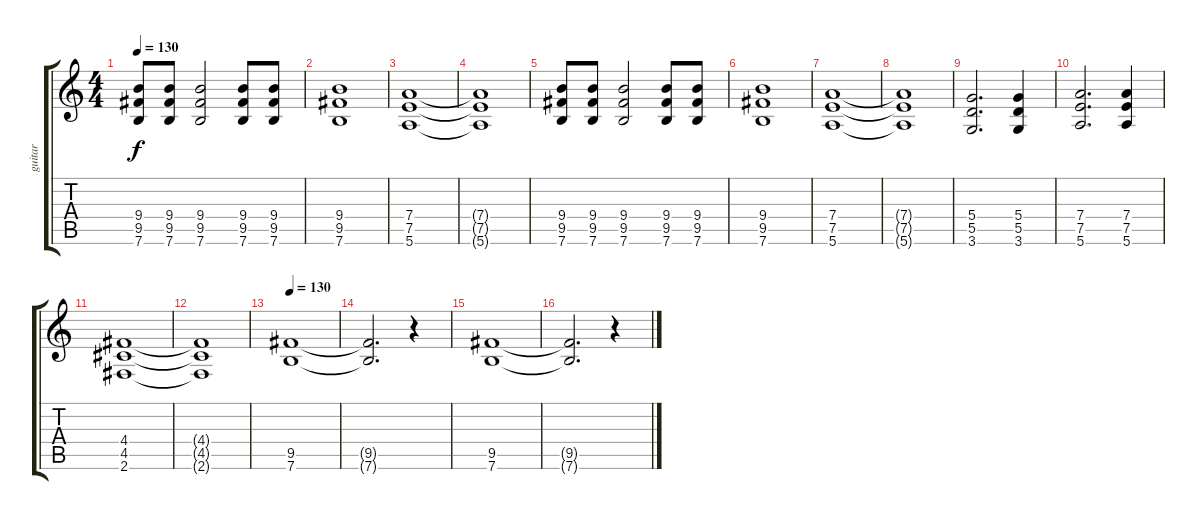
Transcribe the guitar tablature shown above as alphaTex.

\track ("guitar" "guitar") {instrument distortionguitar}
\staff {score tabs}
\tuning (E4 B3 G3 D3 A2 E2) {hide}
\ts (4 4)
\tempo 130
\clef g2
\ks c
(9.4 9.5 7.6).8{dy f} (9.4 9.5 7.6).8 (9.4 9.5 7.6).2 (9.4 9.5 7.6).8 (9.4 9.5 7.6).8 |
(9.4 9.5 7.6).1 |
(7.4 7.5 5.6).1 |
(7.4{t} 7.5{t} 5.6{t}).1 |
(9.4 9.5 7.6).8 (9.4 9.5 7.6).8 (9.4 9.5 7.6).2 (9.4 9.5 7.6).8 (9.4 9.5 7.6).8 |
(9.4 9.5 7.6).1 |
(7.4 7.5 5.6).1 |
(7.4{t} 7.5{t} 5.6{t}).1 |
(5.4 5.5 3.6).2{d} (5.4 5.5 3.6).4 |
(7.4 7.5 5.6).2{d} (7.4 7.5 5.6).4 |
(4.4 4.5 2.6).1 |
(4.4{t} 4.5{t} 2.6{t}).1 |
\tempo 130
(9.5 7.6).1 |
(9.5{t} 7.6{t}).2{d} r.4 |
(9.5 7.6).1 |
(9.5{t} 7.6{t}).2{d} r.4
